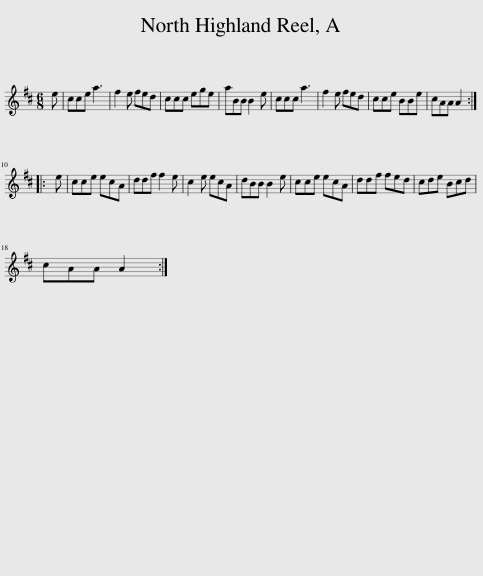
X:1
L:1/8
M:6/8
I:linebreak $
K:D
V:1 treble
V:1
 e | cce a3 | f2 e fed | ccc ege | aBB B2 e | %5
 ccc a3 | f2 e fed | cce BBe | cAA A2 ::$ e | %10
 cce ecA | ddf f2 e | c2 e ecA | dBB B2 e | cce ecA | %15
 ddf fed | cde Bcd |$ cAA A2 :| %18
